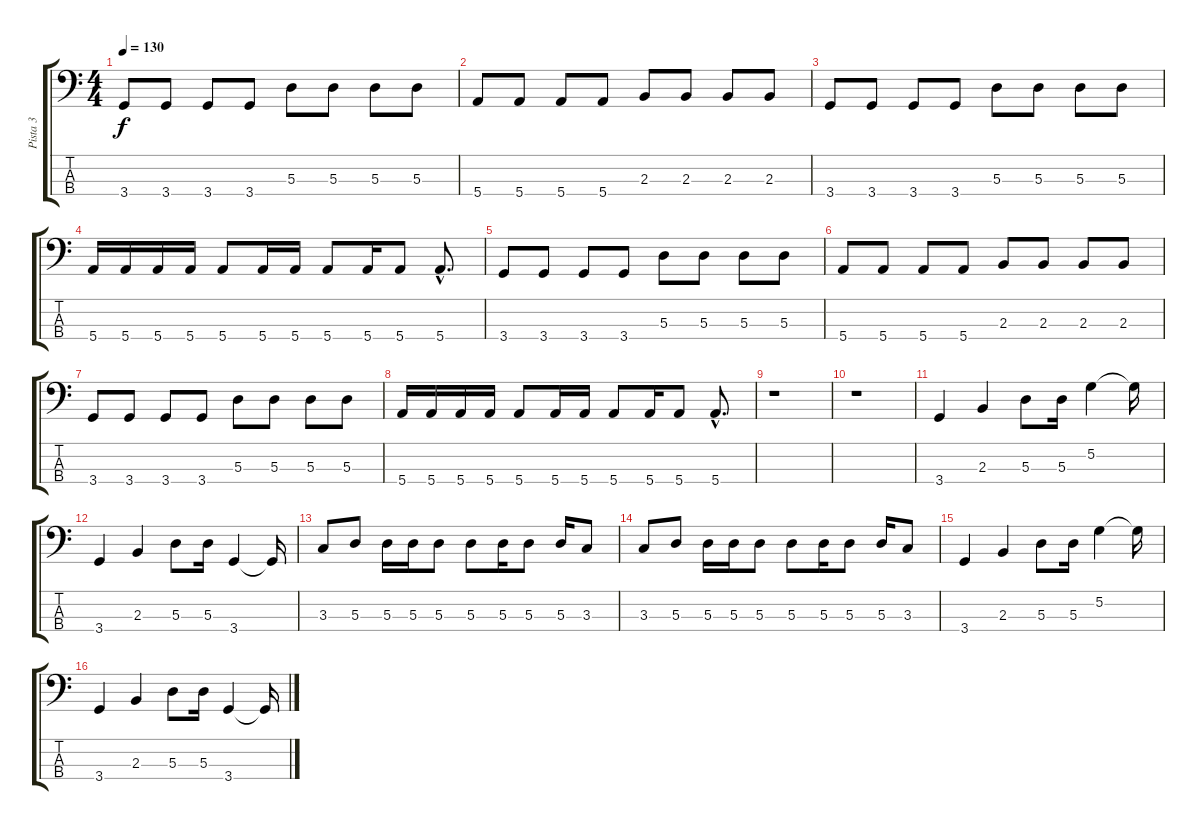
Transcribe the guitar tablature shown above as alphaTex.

\track ("Pista 3" "Pista 3") {instrument electricbassfinger}
\staff {score tabs}
\tuning (G2 D2 A1 E1) {hide}
\ts (4 4)
\tempo 130
\clef f4
\ks c
3.4.8{dy f} 3.4.8 3.4.8 3.4.8 5.3.8 5.3.8 5.3.8 5.3.8 |
5.4.8 5.4.8 5.4.8 5.4.8 2.3.8 2.3.8 2.3.8 2.3.8 |
3.4.8 3.4.8 3.4.8 3.4.8 5.3.8 5.3.8 5.3.8 5.3.8 |
5.4.16 5.4.16 5.4.16 5.4.16 5.4.8 5.4.16 5.4.16 5.4.8 5.4.16 5.4.8 5.4{hac}.8{d} |
3.4.8 3.4.8 3.4.8 3.4.8 5.3.8 5.3.8 5.3.8 5.3.8 |
5.4.8 5.4.8 5.4.8 5.4.8 2.3.8 2.3.8 2.3.8 2.3.8 |
3.4.8 3.4.8 3.4.8 3.4.8 5.3.8 5.3.8 5.3.8 5.3.8 |
5.4.16 5.4.16 5.4.16 5.4.16 5.4.8 5.4.16 5.4.16 5.4.8 5.4.16 5.4.8 5.4{hac}.8{d} |
r.1 |
r.1 |
3.4.4 2.3.4 5.3.8 5.3.16 5.2.4 5.2{t}.16 |
3.4.4 2.3.4 5.3.8 5.3.16 3.4.4 3.4{t}.16 |
3.3.8 5.3.8 5.3.16 5.3.16 5.3.8 5.3.8 5.3.16 5.3.8 5.3.16 3.3.8 |
3.3.8 5.3.8 5.3.16 5.3.16 5.3.8 5.3.8 5.3.16 5.3.8 5.3.16 3.3.8 |
3.4.4 2.3.4 5.3.8 5.3.16 5.2.4 5.2{t}.16 |
3.4.4 2.3.4 5.3.8 5.3.16 3.4.4 3.4{t}.16
